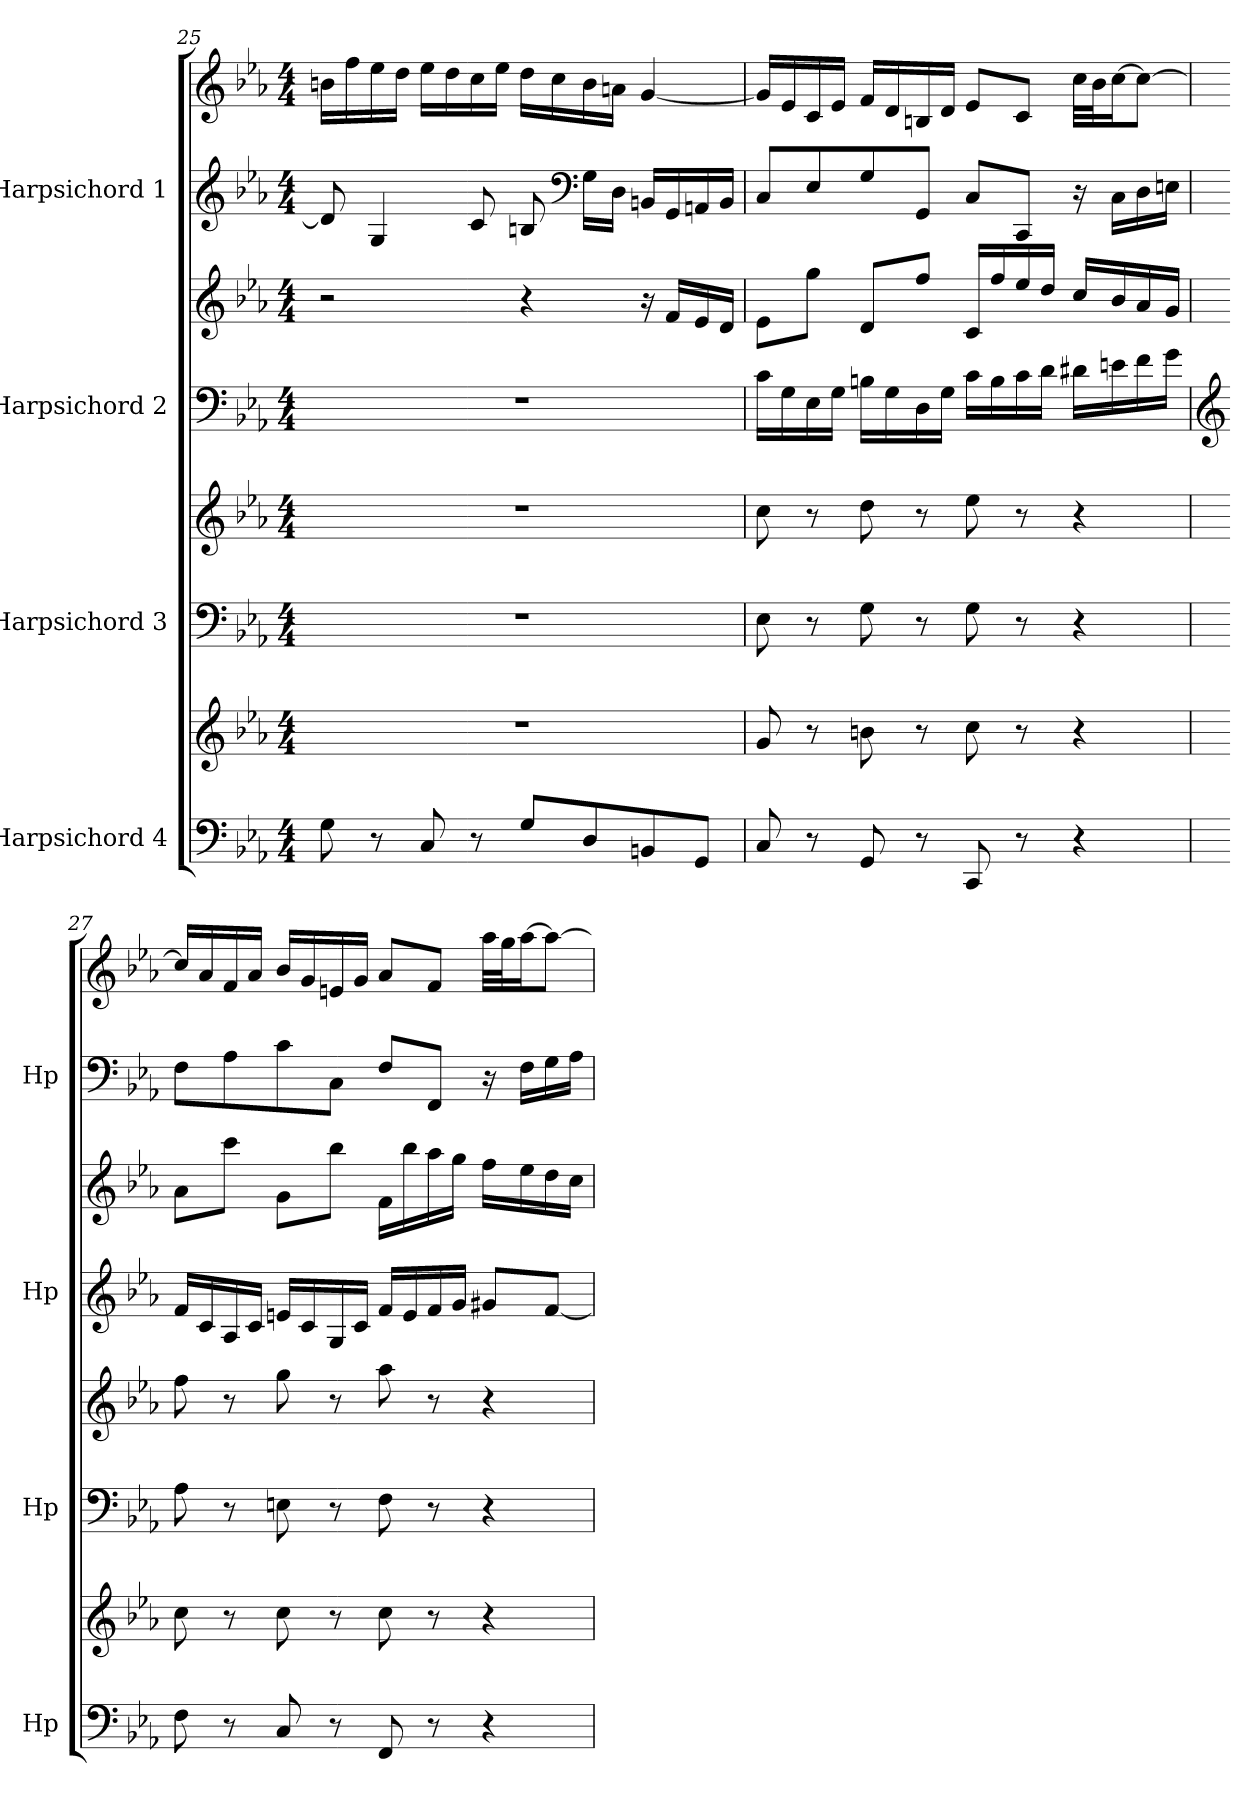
**kern	**kern	**kern	**kern	**kern	**kern	**kern	**kern
*part4	*part4	*part3	*part3	*part2	*part2	*part1	*part1
*staff8	*staff7	*staff6	*staff5	*staff4	*staff3	*staff2	*staff1
*I"Harpsichord 4	*	*I"Harpsichord 3	*	*I"Harpsichord 2	*	*I"Harpsichord 1	*
*I'Hp	*	*I'Hp	*	*I'Hp	*	*I'Hp	*
*clefF4	*clefG2	*clefF4	*clefG2	*clefF4	*clefG2	*clefG2	*clefG2
*k[b-e-a-]	*k[b-e-a-]	*k[b-e-a-]	*k[b-e-a-]	*k[b-e-a-]	*k[b-e-a-]	*k[b-e-a-]	*k[b-e-a-]
*M4/4	*M4/4	*M4/4	*M4/4	*M4/4	*M4/4	*M4/4	*M4/4
=25	=25	=25	=25	=25	=25	=25	=25
8G\	1r	1r	1r	1r	2r	8d/]	16bn\LL
.	.	.	.	.	.	.	16ff\
8r	.	.	.	.	.	4G/	16ee-\
.	.	.	.	.	.	.	16dd\JJ
8C/	.	.	.	.	.	.	16ee-\LL
.	.	.	.	.	.	.	16dd\
8r	.	.	.	.	.	8c/	16cc\
.	.	.	.	.	.	.	16ee-\JJ
8G/L	.	.	.	.	4r	8Bn/	16dd\LL
*	*	*	*	*	*	*clefF4	*
.	.	.	.	.	.	.	16cc\
8D/	.	.	.	.	.	16G\LL	16b\
.	.	.	.	.	.	16D\JJ	16an\JJ
8BBn/	.	.	.	.	16r	16BBn/LL	[4g/
.	.	.	.	.	16f/LL	16GG/	.
8GG/J	.	.	.	.	16e-/	16AAn/	.
.	.	.	.	.	16d/JJ	16BB/JJ	.
!!LO:PB:g=z
=26	=26	=26	=26	=26	=26	=26	=26
8C/	8g/	8E-\	8cc\	16c\LL	8e-\L	8C/L	16g/LL]
.	.	.	.	16G\	.	.	16e-/
8r	8r	8r	8r	16E-\	8gg\J	8E-/	16c/
.	.	.	.	16G\JJ	.	.	16e-/JJ
8GG/	8bn\	8G\	8dd\	16Bn\LL	8d/L	8G/	16f/LL
.	.	.	.	16G\	.	.	16d/
8r	8r	8r	8r	16D\	8ff/J	8GG/J	16Bn/
.	.	.	.	16G\JJ	.	.	16d/JJ
8CC/	8cc\	8G\	8ee-\	16c\LL	16c/LL	8C/L	8e-/L
.	.	.	.	16B\	16ff/	.	.
8r	8r	8r	8r	16c\	16ee-/	8CC/J	8c/J
.	.	.	.	16d\JJ	16dd/JJ	.	.
4r	4r	4r	4r	16d#X\LL	16cc/LL	16r	32cc\LLL
.	.	.	.	.	.	.	32b-\J
.	.	.	.	16en\	16b-/	16C\LL	[16cc\J
.	.	.	.	16f\	16a-/	16D\	8cc\J_
.	.	.	.	16g\JJ	16g/JJ	16En\JJ	.
=27	=27	=27	=27	=27	=27	=27	=27
*	*	*	*	*clefG2	*	*	*
8F\	8cc\	8A-\	8ff\	16f/LL	8a-\L	8F\L	16cc/LL]
.	.	.	.	16c/	.	.	16a-/
8r	8r	8r	8r	16A-/	8ccc\J	8A-\	16f/
.	.	.	.	16c/JJ	.	.	16a-/JJ
8C/	8cc\	8En\	8gg\	16en/LL	8g\L	8c\	16b-/LL
.	.	.	.	16c/	.	.	16g/
8r	8r	8r	8r	16G/	8bb-\J	8C\J	16en/
.	.	.	.	16c/JJ	.	.	16g/JJ
8FF/	8cc\	8F\	8aa-\	16f/LL	16f\LL	8F/L	8a-/L
.	.	.	.	16e/	16bb-\	.	.
8r	8r	8r	8r	16f/	16aa-\	8FF/J	8f/J
.	.	.	.	16g/JJ	16gg\JJ	.	.
4r	4r	4r	4r	8g#X/L	16ff\LL	16r	32aa-\LLL
.	.	.	.	.	.	.	32gg\J
.	.	.	.	.	16ee-\	16F\LL	[16aa-\J
.	.	.	.	[8f/J	16dd\	16G\	8aa-\J_
.	.	.	.	.	16cc\JJ	16A-\JJ	.
=	=	=	=	=	=	=	=
*-	*-	*-	*-	*-	*-	*-	*-
